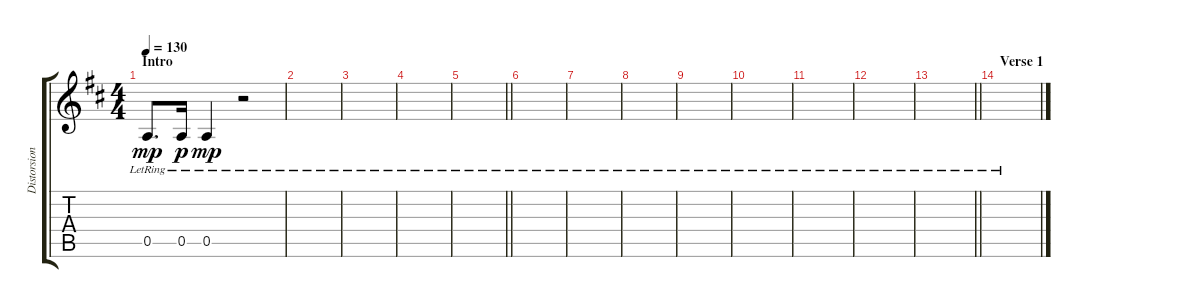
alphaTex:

\track ("Distorsion Piano LH" "Distorsion") {instrument distortionguitar}
\staff {score tabs}
\tuning (E4 B3 G3 D3 A2 E2) {hide}
\ts (4 4)
\section ("" "Intro")
\tempo 130
\clef g2
\ks d
0.5{lr}.8{d dy mp instrument acousticgrandpiano} 0.5{lr}.16{dy p} 0.5{lr}.4{dy mp} r.2 |
|
|
|
\barLineRight lightlight
|
|
|
|
|
|
|
|
\barLineRight lightlight
|
\section ("" "Verse 1")
